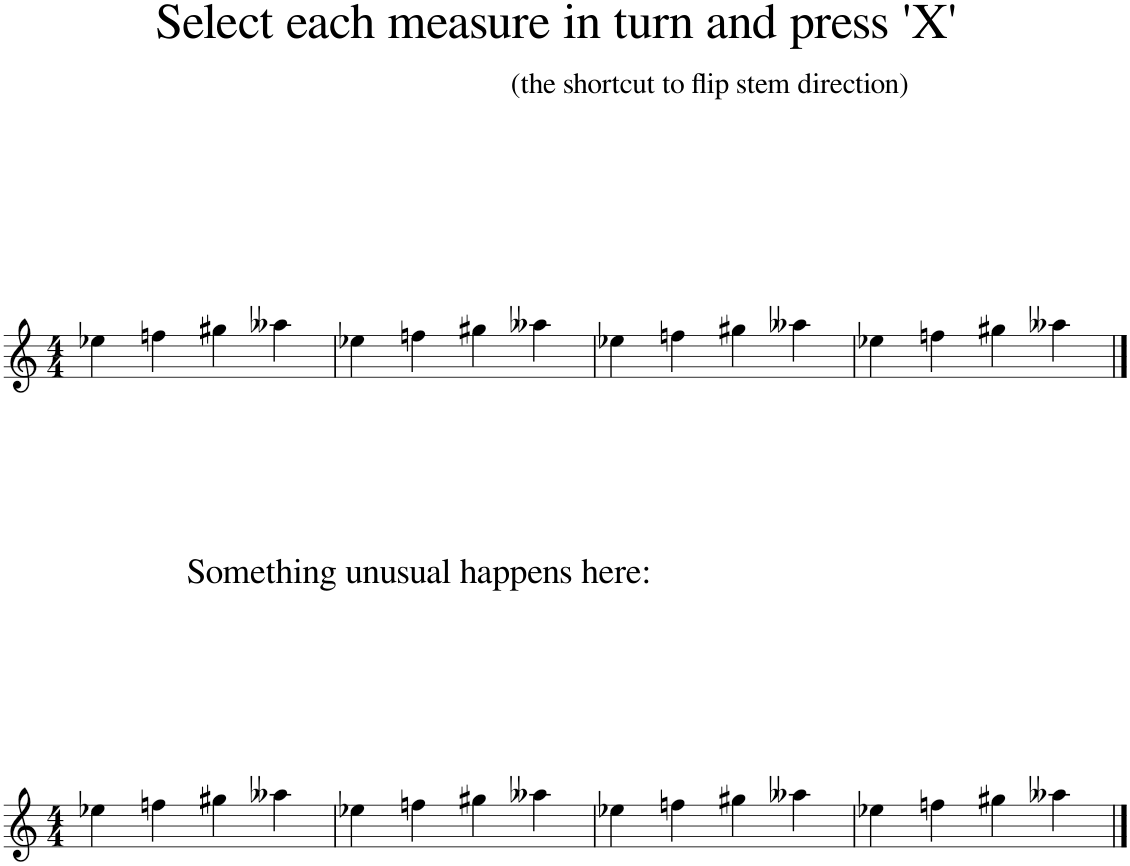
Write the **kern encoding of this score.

**kern
*part1
*staff1
*I"Piano
*I'Pno.
*clefG2
*k[]
*M4/4
=1
4ee-X\
4ffn\
4gg#X\
4aa--X\
=2
4ee-X\
4ffn\
4gg#X\
4aa--X\
=3
4ee-X\
4ffn\
4gg#X\
4aa--X\
=4
4ee-X\
4ffn\
4gg#X\
4aa--X\
!!LO:LB:g=z
==1
*M4/4
!LO:TX:a:t=Something unusual happens here&colon;
4ee-X\
4ffn\
4gg#X\
4aa--X\
=2
4ee-X\
4ffn\
4gg#X\
4aa--X\
=3
4ee-X\
4ffn\
4gg#X\
4aa--X\
=4
4ee-X\
4ffn\
4gg#X\
4aa--X\
==
*-
